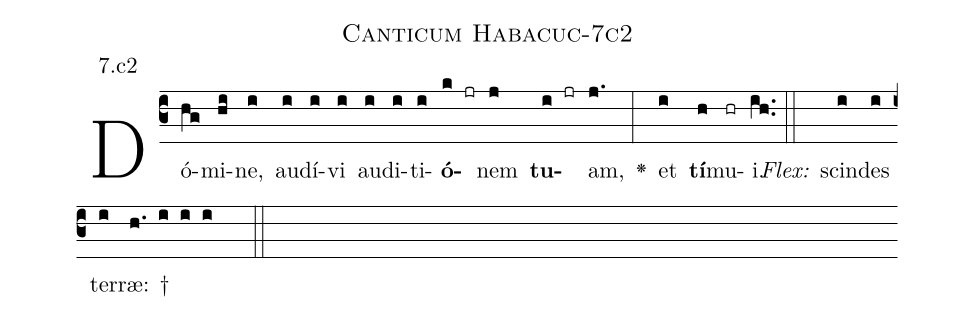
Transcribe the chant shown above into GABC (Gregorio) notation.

name: Canticum Habacuc-7c2;
annotation: 7.c2;
%%
(c3)Dó(hg)mi(hi)ne,(i) au(i)dí(i)vi(i) au(i)di(i)ti(i)<b>ó</b>(k jr)nem(j) <b>tu</b>(i jr)am,(j.) <v>\greheightstar</v>(:) et(i) <b>tí</b>(h)mu(hr)i.(ih..) (::)
<i>Flex:</i>()  scin(i)des(i) ter(i)ræ: †(h. i i i  ::)

%E(i) u(i) o(j) u(i) a(h) e.(ih..) (::)
